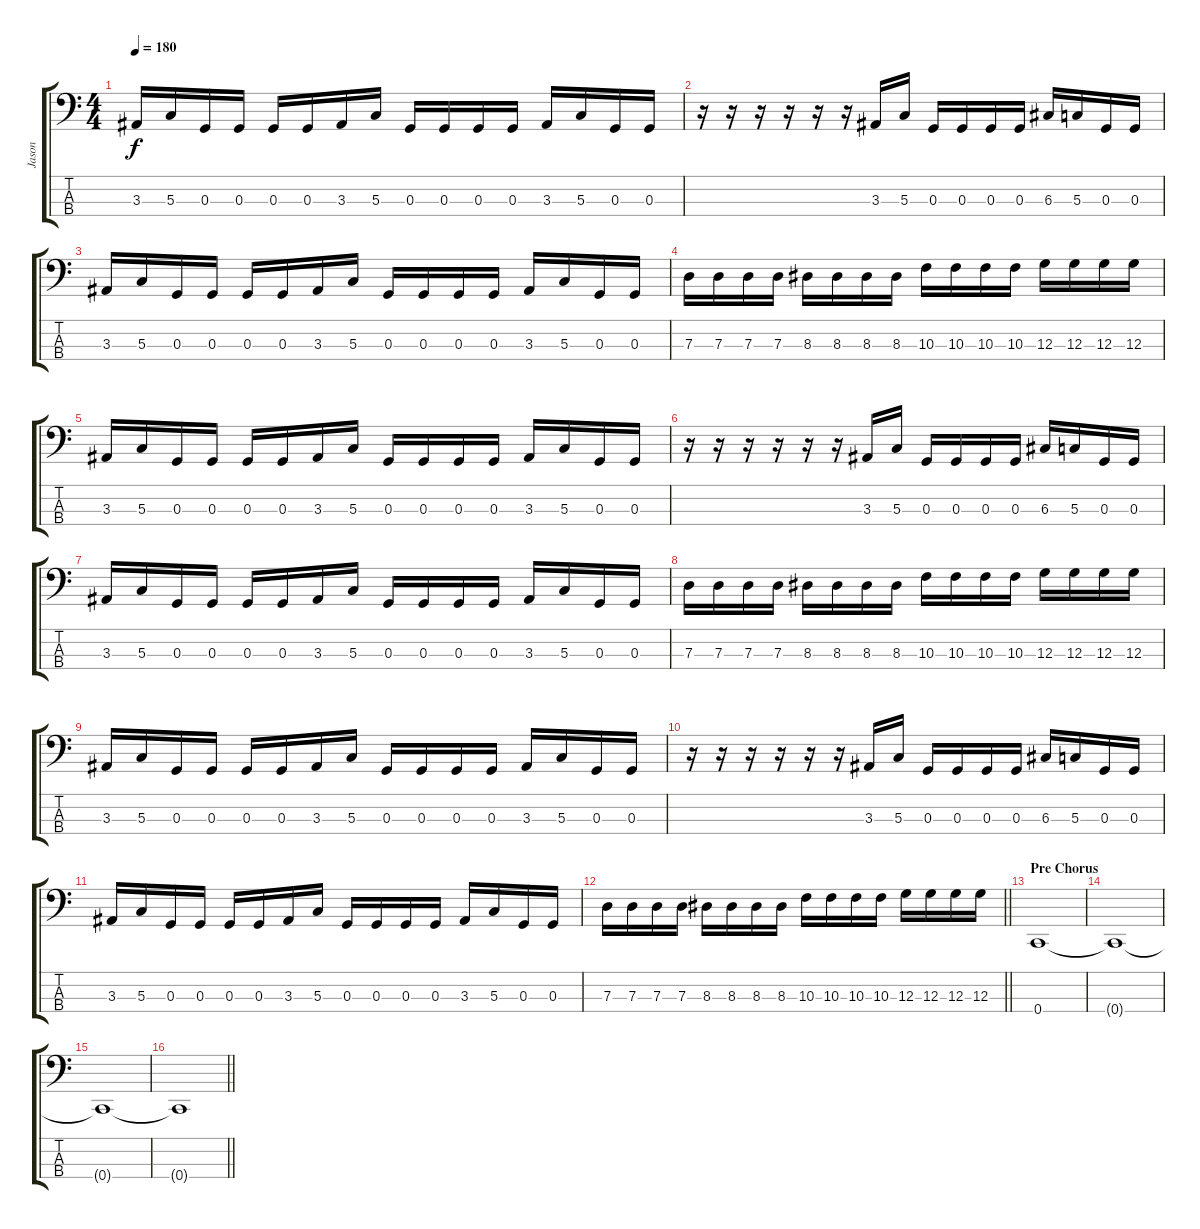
\track ("Jason" "Jason") {instrument electricbasspick}
\staff {score tabs}
\tuning (F2 C2 G1 C1) {hide}
\ts (4 4)
\tempo 180
\clef f4
\ks c
3.3.16{dy f} 5.3.16 0.3.16 0.3.16 0.3.16 0.3.16 3.3.16 5.3.16 0.3.16 0.3.16 0.3.16 0.3.16 3.3.16 5.3.16 0.3.16 0.3.16 |
r.16 r.16 r.16 r.16 r.16 r.16 3.3.16 5.3.16 0.3.16 0.3.16 0.3.16 0.3.16 6.3.16 5.3.16 0.3.16 0.3.16 |
3.3.16 5.3.16 0.3.16 0.3.16 0.3.16 0.3.16 3.3.16 5.3.16 0.3.16 0.3.16 0.3.16 0.3.16 3.3.16 5.3.16 0.3.16 0.3.16 |
7.3.16 7.3.16 7.3.16 7.3.16 8.3.16 8.3.16 8.3.16 8.3.16 10.3.16 10.3.16 10.3.16 10.3.16 12.3.16 12.3.16 12.3.16 12.3.16 |
3.3.16 5.3.16 0.3.16 0.3.16 0.3.16 0.3.16 3.3.16 5.3.16 0.3.16 0.3.16 0.3.16 0.3.16 3.3.16 5.3.16 0.3.16 0.3.16 |
r.16 r.16 r.16 r.16 r.16 r.16 3.3.16 5.3.16 0.3.16 0.3.16 0.3.16 0.3.16 6.3.16 5.3.16 0.3.16 0.3.16 |
3.3.16 5.3.16 0.3.16 0.3.16 0.3.16 0.3.16 3.3.16 5.3.16 0.3.16 0.3.16 0.3.16 0.3.16 3.3.16 5.3.16 0.3.16 0.3.16 |
7.3.16 7.3.16 7.3.16 7.3.16 8.3.16 8.3.16 8.3.16 8.3.16 10.3.16 10.3.16 10.3.16 10.3.16 12.3.16 12.3.16 12.3.16 12.3.16 |
3.3.16 5.3.16 0.3.16 0.3.16 0.3.16 0.3.16 3.3.16 5.3.16 0.3.16 0.3.16 0.3.16 0.3.16 3.3.16 5.3.16 0.3.16 0.3.16 |
r.16 r.16 r.16 r.16 r.16 r.16 3.3.16 5.3.16 0.3.16 0.3.16 0.3.16 0.3.16 6.3.16 5.3.16 0.3.16 0.3.16 |
3.3.16 5.3.16 0.3.16 0.3.16 0.3.16 0.3.16 3.3.16 5.3.16 0.3.16 0.3.16 0.3.16 0.3.16 3.3.16 5.3.16 0.3.16 0.3.16 |
\barLineRight lightlight
7.3.16 7.3.16 7.3.16 7.3.16 8.3.16 8.3.16 8.3.16 8.3.16 10.3.16 10.3.16 10.3.16 10.3.16 12.3.16 12.3.16 12.3.16 12.3.16 |
\section ("" "Pre Chorus")
0.4.1 |
0.4{t}.1 |
0.4{t}.1 |
\barLineRight lightlight
0.4{t}.1
